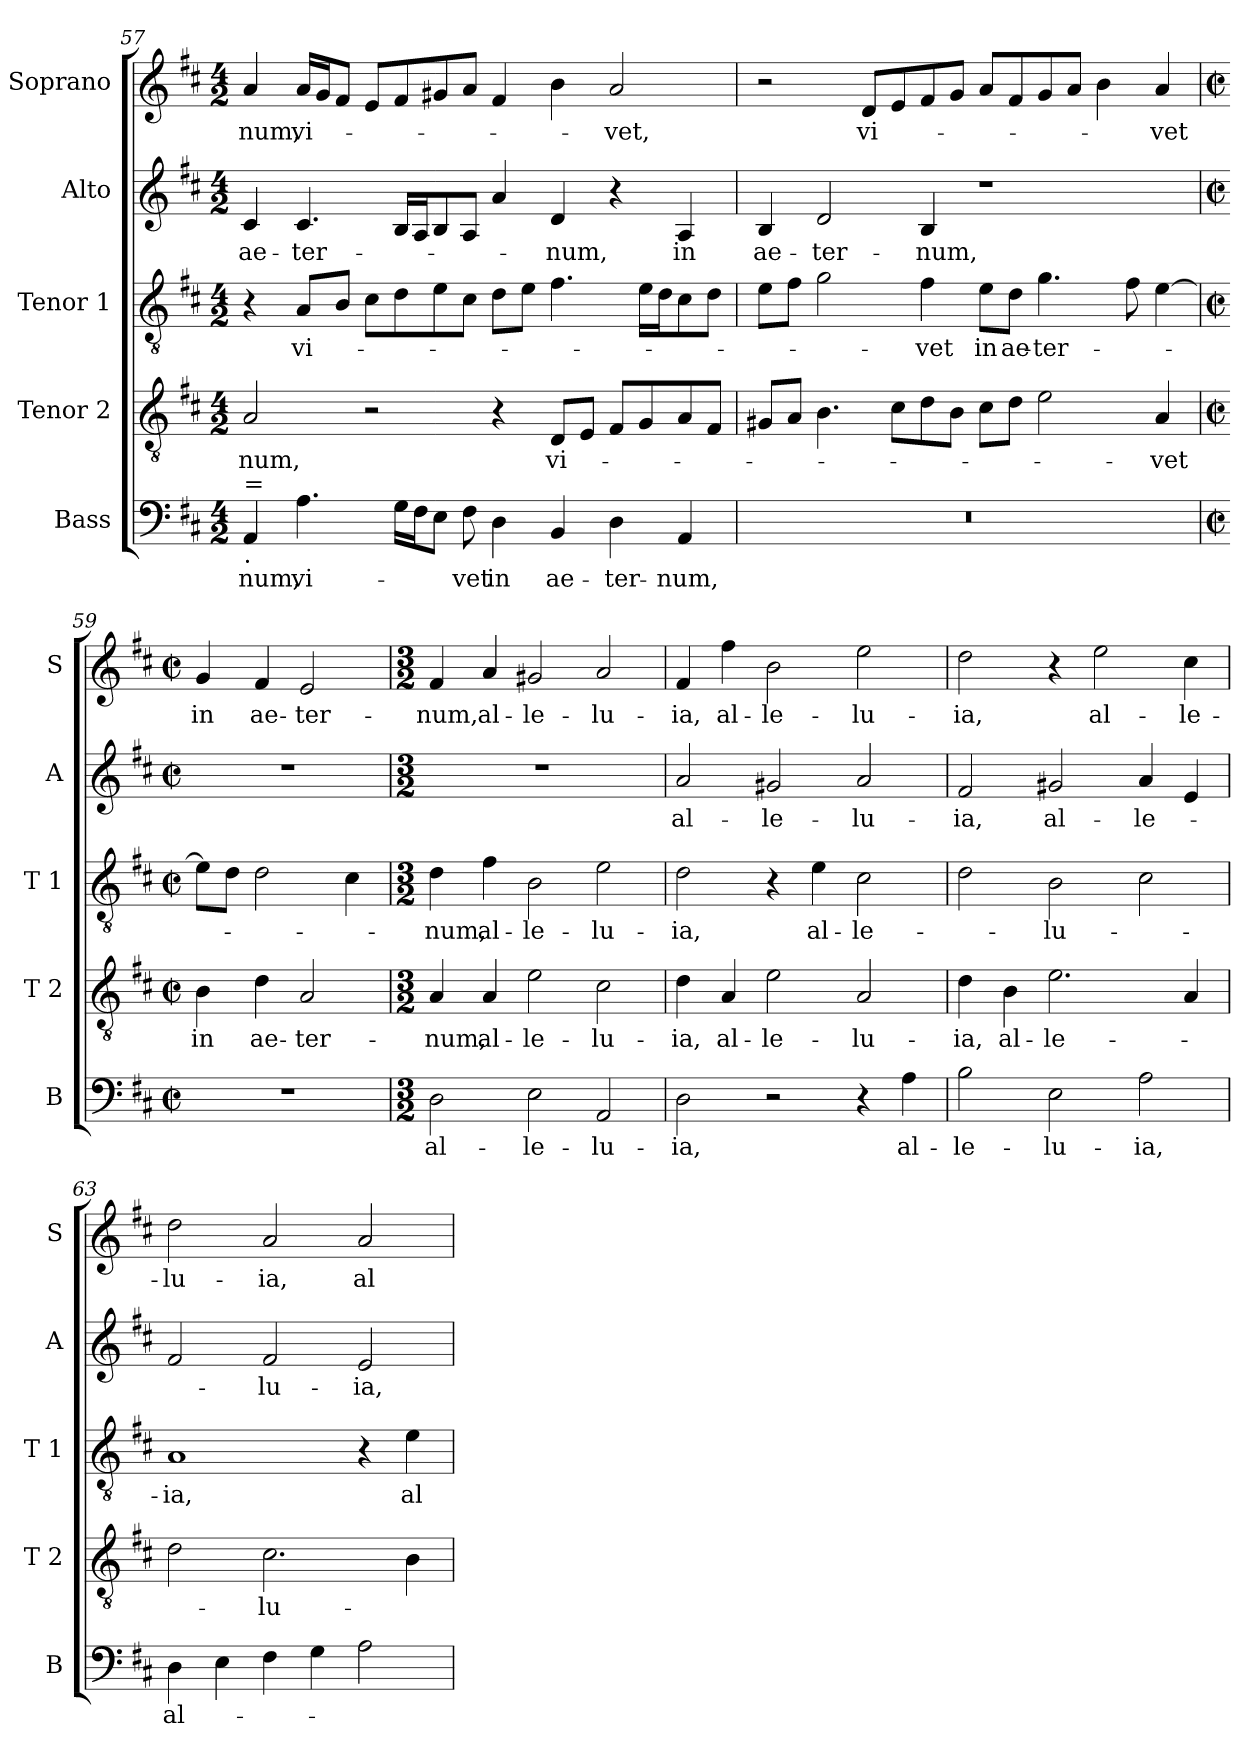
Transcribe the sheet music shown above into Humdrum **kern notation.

**kern	**text	**kern	**text	**kern	**text	**kern	**text	**kern	**text
*part5	*part5	*part4	*part4	*part3	*part3	*part2	*part2	*part1	*part1
*staff5	*staff5	*staff4	*staff4	*staff3	*staff3	*staff2	*staff2	*staff1	*staff1
*I"Bass	*	*I"Tenor 2	*	*I"Tenor 1	*	*I"Alto	*	*I"Soprano	*
*I'B	*	*I'T 2	*	*I'T 1	*	*I'A	*	*I'S	*
*clefF4	*	*clefGv2	*	*clefGv2	*	*clefG2	*	*clefG2	*
*k[f#c#]	*	*k[f#c#]	*	*k[f#c#]	*	*k[f#c#]	*	*k[f#c#]	*
*D:	*	*D:	*	*D:	*	*D:	*	*D:	*
*M4/2	*	*M4/2	*	*M4/2	*	*M4/2	*	*M4/2	*
=57	=57	=57	=57	=57	=57	=57	=57	=57	=57
!LO:TX:b:t=.	!	!	!	!	!	!	!	!	!
!LO:TX:t==	!	!	!	!	!	!	!	!	!
!	!LO:LY:b	!	!LO:LY:b	!	!	!	!LO:LY:b	!	!LO:LY:b
4AA/	-num,	2A/	-num,	4r	.	4c#/	ae-	4a/	-num,
!	!LO:LY:b	!	!	!	!LO:LY:b	!	!LO:LY:b	!	!LO:LY:b
4.A\	vi-	.	.	8A/L	vi-	4.c#/	-ter-	16a/LL	vi-
.	.	.	.	.	.	.	.	16g/J	.
.	.	.	.	8B/J	.	.	.	8f#/J	.
.	.	2r	.	8c#\L	.	.	.	8e/L	.
16G\LL	.	.	.	8d\	.	16B/LL	.	8f#/	.
16F#\J	.	.	.	.	.	16A/J	.	.	.
8E\J	.	.	.	8e\	.	8B/	.	8g#X/	.
!	!LO:LY:b	!	!	!	!	!	!	!	!
8F#\	-vet	.	.	8c#\J	.	8A/J	.	8a/J	.
!	!LO:LY:b	!	!	!	!	!	!	!	!
4D\	in	4r	.	8d\L	.	4a/	.	4f#/	.
.	.	.	.	8e\J	.	.	.	.	.
!	!LO:LY:b	!	!LO:LY:b	!	!	!	!LO:LY:b	!	!
4BB/	ae-	8D/L	vi-	4.f#\	.	4d/	-num,	4b\	.
.	.	8E/J	.	.	.	.	.	.	.
!	!LO:LY:b	!	!	!	!	!	!	!	!LO:LY:b
4D\	-ter-	8F#/L	.	.	.	4r	.	2a/	-vet,
.	.	8G/	.	16e\LL	.	.	.	.	.
.	.	.	.	16d\J	.	.	.	.	.
!	!LO:LY:b	!	!	!	!	!	!LO:LY:b	!	!
4AA/	-num,	8A/	.	8c#\	.	4A/	in	.	.
.	.	8F#/J	.	8d\J	.	.	.	.	.
=58	=58	=58	=58	=58	=58	=58	=58	=58	=58
!	!	!	!	!	!	!	!LO:LY:b	!	!
0r	.	8G#X/L	.	8e\L	.	4B/	ae-	2r	.
.	.	8A/J	.	8f#\J	.	.	.	.	.
!	!	!	!	!	!	!	!LO:LY:b	!	!
.	.	4.B\	.	2g\	.	2d/	-ter-	.	.
!	!	!	!	!	!	!	!	!	!LO:LY:b
.	.	.	.	.	.	.	.	8d/L	vi-
.	.	8c#\L	.	.	.	.	.	8e/	.
!	!	!	!	!	!LO:LY:b	!	!LO:LY:b	!	!
.	.	8d\	.	4f#\	-vet	4B/	-num,	8f#/	.
.	.	8B\J	.	.	.	.	.	8g/J	.
!	!	!	!	!	!LO:LY:b	!	!	!	!
.	.	8c#\L	.	8e\L	in	1r	.	8a/L	.
!	!	!	!	!	!LO:LY:b	!	!	!	!
.	.	8d\J	.	8d\J	ae-	.	.	8f#/	.
!	!	!	!	!	!LO:LY:b	!	!	!	!
.	.	2e\	.	4.g\	-ter-	.	.	8g/	.
.	.	.	.	.	.	.	.	8a/J	.
.	.	.	.	.	.	.	.	4b\	.
.	.	.	.	8f#\	.	.	.	.	.
!	!	!	!LO:LY:b	!	!	!	!	!	!LO:LY:b
.	.	4A/	-vet	[4e\	.	.	.	4a/	-vet
!!LO:LB:g=z
=59	=59	=59	=59	=59	=59	=59	=59	=59	=59
*M2/2	*	*M2/2	*	*M2/2	*	*M2/2	*	*M2/2	*
*met(c|)	*	*met(c|)	*	*met(c|)	*	*met(c|)	*	*met(c|)	*
!	!	!	!LO:LY:b	!	!	!	!	!	!LO:LY:b
1r	.	4B\	in	8e\L]	.	1r	.	4g/	in
.	.	.	.	8d\J	.	.	.	.	.
!	!	!	!LO:LY:b	!	!	!	!	!	!LO:LY:b
.	.	4d\	ae-	2d\	.	.	.	4f#/	ae-
!	!	!	!LO:LY:b	!	!	!	!	!	!LO:LY:b
.	.	2A/	-ter-	.	.	.	.	2e/	-ter-
.	.	.	.	4c#\	.	.	.	.	.
=60	=60	=60	=60	=60	=60	=60	=60	=60	=60
*M3/2	*	*M3/2	*	*M3/2	*	*M3/2	*	*M3/2	*
!	!LO:LY:b	!	!LO:LY:b	!	!LO:LY:b	!	!	!	!LO:LY:b
2D\	al-	4A/	-num,	4d\	-num,	1.r	.	4f#/	-num,
!	!	!	!LO:LY:b	!	!LO:LY:b	!	!	!	!LO:LY:b
.	.	4A/	al-	4f#\	al-	.	.	4a/	al-
!	!LO:LY:b	!	!LO:LY:b	!	!LO:LY:b	!	!	!	!LO:LY:b
2E\	-le-	2e\	-le-	2B\	-le-	.	.	2g#X/	-le-
!	!LO:LY:b	!	!LO:LY:b	!	!LO:LY:b	!	!	!	!LO:LY:b
2AA/	-lu-	2c#\	-lu-	2e\	-lu-	.	.	2a/	-lu-
=61	=61	=61	=61	=61	=61	=61	=61	=61	=61
!	!LO:LY:b	!	!LO:LY:b	!	!LO:LY:b	!	!LO:LY:b	!	!LO:LY:b
2D\	-ia,	4d\	-ia,	2d\	-ia,	2a/	al-	4f#/	-ia,
!	!	!	!LO:LY:b	!	!	!	!	!	!LO:LY:b
.	.	4A/	al-	.	.	.	.	4ff#\	al-
!	!	!	!LO:LY:b	!	!	!	!LO:LY:b	!	!LO:LY:b
2r	.	2e\	-le-	4r	.	2g#X/	-le-	2b\	-le-
!	!	!	!	!	!LO:LY:b	!	!	!	!
.	.	.	.	4e\	al-	.	.	.	.
!	!	!	!LO:LY:b	!	!LO:LY:b	!	!LO:LY:b	!	!LO:LY:b
4r	.	2A/	-lu-	2c#\	-le-	2a/	-lu-	2ee\	-lu-
!	!LO:LY:b	!	!	!	!	!	!	!	!
4A\	al-	.	.	.	.	.	.	.	.
=62	=62	=62	=62	=62	=62	=62	=62	=62	=62
!	!LO:LY:b	!	!LO:LY:b	!	!	!	!LO:LY:b	!	!LO:LY:b
2B\	-le-	4d\	-ia,	2d\	.	2f#/	-ia,	2dd\	-ia,
!	!	!	!LO:LY:b	!	!	!	!	!	!
.	.	4B\	al-	.	.	.	.	.	.
!	!LO:LY:b	!	!LO:LY:b	!	!LO:LY:b	!	!LO:LY:b	!	!
2E\	-lu-	2.e\	-le-	2B\	-lu-	2g#X/	al-	4r	.
!	!	!	!	!	!	!	!	!	!LO:LY:b
.	.	.	.	.	.	.	.	2ee\	al-
!	!LO:LY:b	!	!	!	!	!	!LO:LY:b	!	!
2A\	-ia,	.	.	2c#\	.	4a/	-le-	.	.
!	!	!	!	!	!	!	!	!	!LO:LY:b
.	.	4A/	.	.	.	4e/	.	4cc#\	-le-
=63	=63	=63	=63	=63	=63	=63	=63	=63	=63
!	!LO:LY:b	!	!	!	!LO:LY:b	!	!	!	!LO:LY:b
4D\	al-	2d\	.	1A	-ia,	2f#/	.	2dd\	-lu-
4E\	.	.	.	.	.	.	.	.	.
!	!	!	!LO:LY:b	!	!	!	!LO:LY:b	!	!LO:LY:b
4F#\	.	2.c#\	-lu-	.	.	2f#/	-lu-	2a/	-ia,
4G\	.	.	.	.	.	.	.	.	.
!	!	!	!	!	!	!	!LO:LY:b	!	!LO:LY:b
2A\	.	.	.	4r	.	2e/	-ia,	2a/	al-
!	!	!	!	!	!LO:LY:b	!	!	!	!
.	.	4B\	.	4e\	al-	.	.	.	.
=	=	=	=	=	=	=	=	=	=
*-	*-	*-	*-	*-	*-	*-	*-	*-	*-
